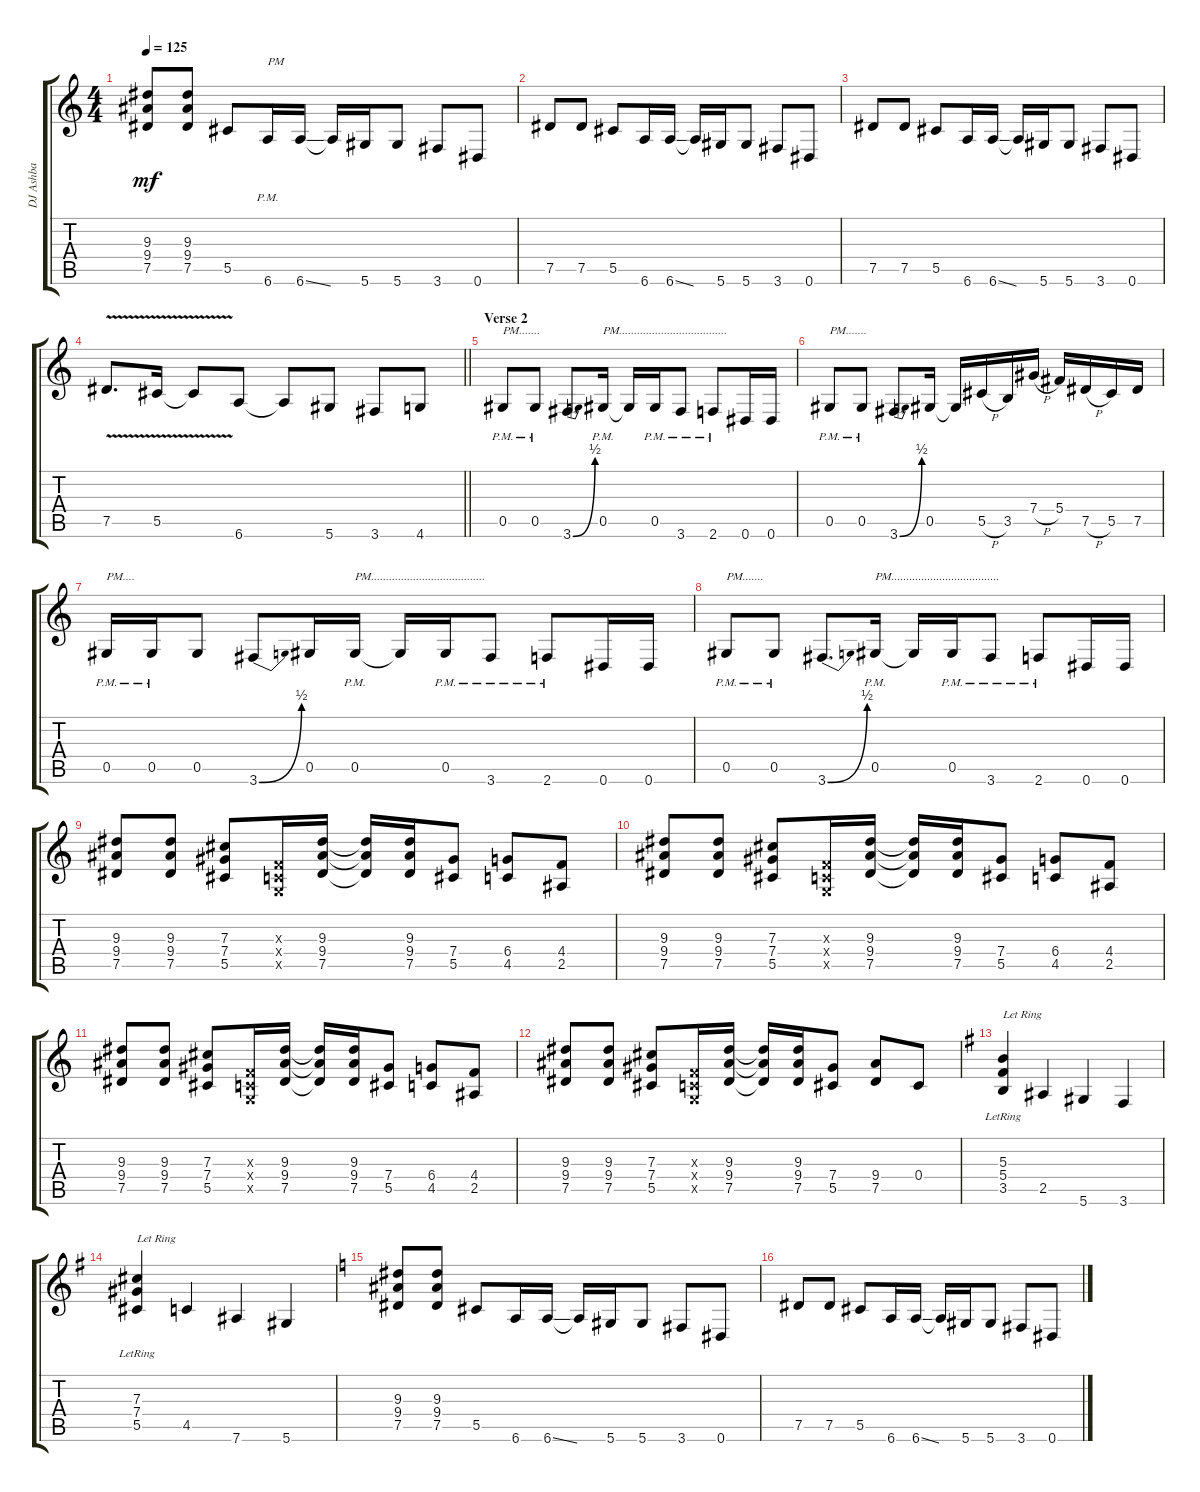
\track ("DJ Ashba" "DJ Ashba") {instrument overdrivenguitar}
\staff {score tabs}
\tuning (Eb4 Bb3 Gb3 Db3 Ab2 Eb2) {hide}
\ts (4 4)
\tempo 125
\clef g2
\ks c
(9.3 9.4 7.5).8{dy mf} (9.3 9.4 7.5).8 5.5.8 6.6{pm}.16{txt "PM"} 6.6{ss}.16 6.6{t}.16 5.6.16 5.6.8 3.6.8 0.6.8 |
7.5.8 7.5.8 5.5.8 6.6.16 6.6{ss}.16 6.6{t}.16 5.6.16 5.6.8 3.6.8 0.6.8 |
7.5.8 7.5.8 5.5.8 6.6.16 6.6{ss}.16 6.6{t}.16 5.6.16 5.6.8 3.6.8 0.6.8 |
\barLineRight lightlight
7.5{v}.8{d} 5.5{v}.16 5.5{t}.8 6.6.8 6.6{t}.8 5.6.8 3.6.8 4.6.8 |
\section ("" "Verse 2")
0.5{pm}.8{txt "PM......."} 0.5{pm}.8 3.6{be (bend 0 0 60 2)}.8{d} 0.5{pm}.16{txt "PM...................................."} 0.5{t}.16 0.5{pm}.16 3.6{pm}.8 2.6{pm}.8 0.6.16 0.6.16 |
0.5{pm}.8{txt "PM......."} 0.5{pm}.8 3.6{be (bend 0 0 60 2)}.8{d} 0.5.16 0.5{t}.16 5.5{h}.16 3.5.16 7.4{h}.16 5.4.16 7.5{h}.16 5.5.16 7.5.16 |
0.5{pm}.16{txt "PM...."} 0.5{pm}.16 0.5.8 3.6{be (bend 0 0 60 2)}.8 0.5.16 0.5{pm}.16{txt "PM......................................"} 0.5{t}.16 0.5{pm}.16 3.6{pm}.8 2.6{pm}.8 0.6.16 0.6.16 |
0.5{pm}.8{txt "PM......."} 0.5{pm}.8 3.6{be (bend 0 0 60 2)}.8{d} 0.5{pm}.16{txt "PM...................................."} 0.5{t}.16 0.5{pm}.16 3.6{pm}.8 2.6{pm}.8 0.6.16 0.6.16 |
(9.3 9.4 7.5).8 (9.3 9.4 7.5).8 (7.3 7.4 5.5).8 (-1.3{x} -1.4{x} -1.5{x}).16 (9.3 9.4 7.5).16 (9.3{t} 9.4{t} 7.5{t}).16 (9.3 9.4 7.5).16 (7.4 5.5).8 (6.4 4.5).8 (4.4 2.5).8 |
(9.3 9.4 7.5).8 (9.3 9.4 7.5).8 (7.3 7.4 5.5).8 (-1.3{x} -1.4{x} -1.5{x}).16 (9.3 9.4 7.5).16 (9.3{t} 9.4{t} 7.5{t}).16 (9.3 9.4 7.5).16 (7.4 5.5).8 (6.4 4.5).8 (4.4 2.5).8 |
(9.3 9.4 7.5).8 (9.3 9.4 7.5).8 (7.3 7.4 5.5).8 (-1.3{x} -1.4{x} -1.5{x}).16 (9.3 9.4 7.5).16 (9.3{t} 9.4{t} 7.5{t}).16 (9.3 9.4 7.5).16 (7.4 5.5).8 (6.4 4.5).8 (4.4 2.5).8 |
(9.3 9.4 7.5).8 (9.3 9.4 7.5).8 (7.3 7.4 5.5).8 (-1.3{x} -1.4{x} -1.5{x}).16 (9.3 9.4 7.5).16 (9.3{t} 9.4{t} 7.5{t}).16 (9.3 9.4 7.5).16 (7.4 5.5).8 (9.4 7.5).8 0.4.8 |
\ks g
(5.3{lr} 5.4{lr} 3.5{lr}).4{txt "Let Ring"} 2.5.4 5.6.4 3.6.4 |
(7.3{lr} 7.4{lr} 5.5{lr}).4{txt "Let Ring"} 4.5.4 7.6.4 5.6.4 |
\ks c
(9.3 9.4 7.5).8 (9.3 9.4 7.5).8 5.5.8 6.6.16 6.6{ss}.16 6.6{t}.16 5.6.16 5.6.8 3.6.8 0.6.8 |
7.5.8 7.5.8 5.5.8 6.6.16 6.6{ss}.16 6.6{t}.16 5.6.16 5.6.8 3.6.8 0.6.8
